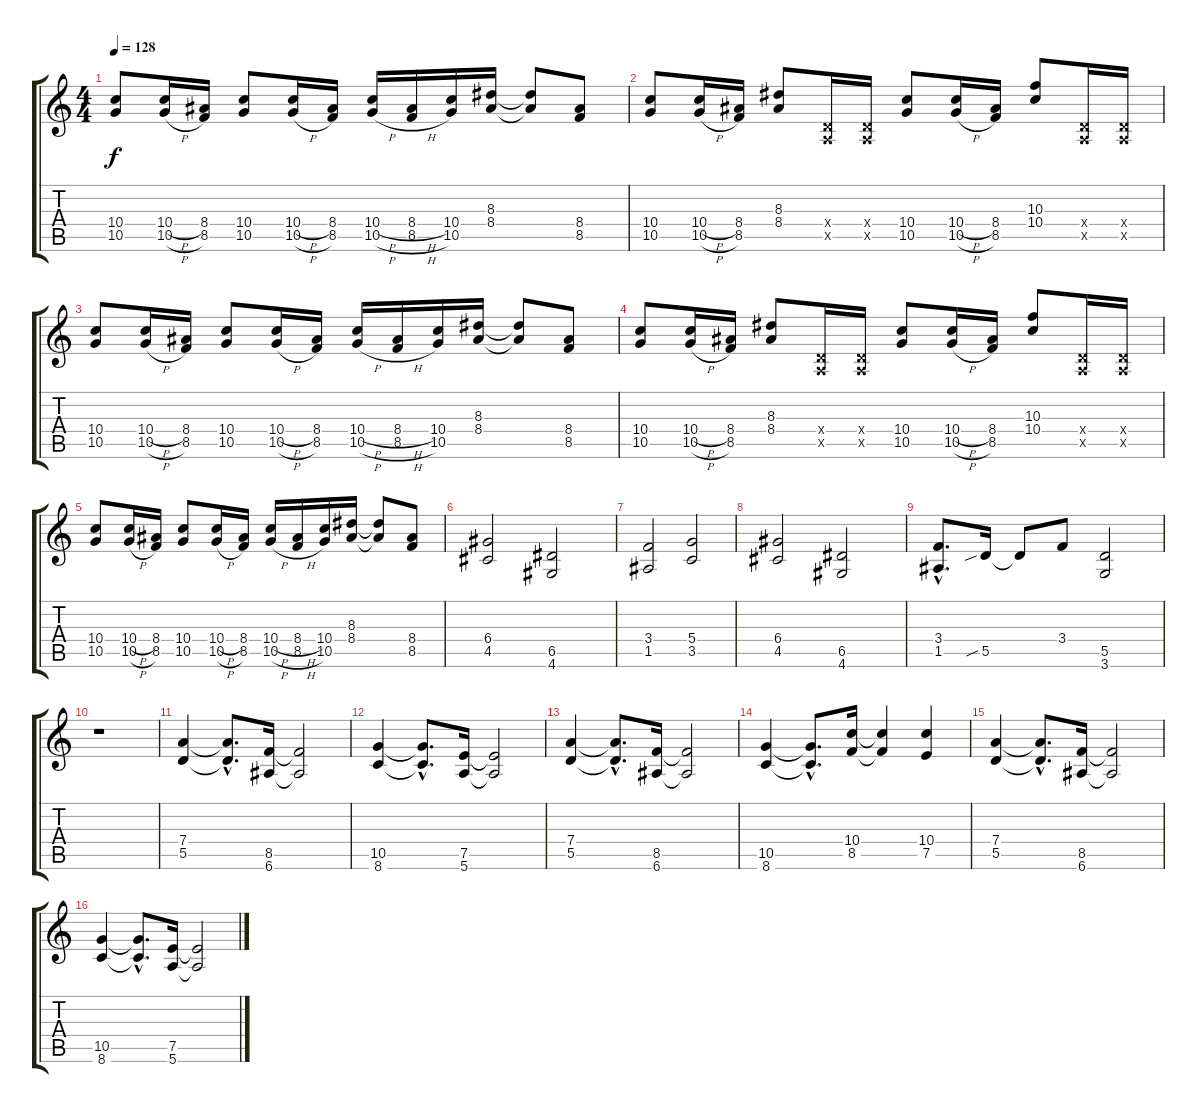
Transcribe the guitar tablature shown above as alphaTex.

\track "" {instrument distortionguitar}
\staff {score tabs}
\tuning (E4 B3 G3 D3 A2 E2) {hide}
\ts (4 4)
\tempo 128
\clef g2
\ks c
(10.4 10.5).8{dy f} (10.4{h} 10.5{h}).16 (8.4 8.5).16 (10.4 10.5).8 (10.4{h} 10.5{h}).16 (8.4 8.5).16 (10.4{h} 10.5{h}).16 (8.4{h} 8.5{h}).16 (10.4 10.5).16 (8.3 8.4).16 (8.3{t} 8.4{t}).8 (8.4 8.5).8 |
(10.4 10.5).8 (10.4{h} 10.5{h}).16 (8.4 8.5).16 (8.3 8.4).8 (0.4{x} 0.5{x}).16 (0.4{x} 0.5{x}).16 (10.4 10.5).8 (10.4{h} 10.5{h}).16 (8.4 8.5).16 (10.3 10.4).8 (0.4{x} 0.5{x}).16 (0.4{x} 0.5{x}).16 |
(10.4 10.5).8 (10.4{h} 10.5{h}).16 (8.4 8.5).16 (10.4 10.5).8 (10.4{h} 10.5{h}).16 (8.4 8.5).16 (10.4{h} 10.5{h}).16 (8.4{h} 8.5{h}).16 (10.4 10.5).16 (8.3 8.4).16 (8.3{t} 8.4{t}).8 (8.4 8.5).8 |
(10.4 10.5).8 (10.4{h} 10.5{h}).16 (8.4 8.5).16 (8.3 8.4).8 (0.4{x} 0.5{x}).16 (0.4{x} 0.5{x}).16 (10.4 10.5).8 (10.4{h} 10.5{h}).16 (8.4 8.5).16 (10.3 10.4).8 (0.4{x} 0.5{x}).16 (0.4{x} 0.5{x}).16 |
(10.4 10.5).8 (10.4{h} 10.5{h}).16 (8.4 8.5).16 (10.4 10.5).8 (10.4{h} 10.5{h}).16 (8.4 8.5).16 (10.4{h} 10.5{h}).16 (8.4{h} 8.5{h}).16 (10.4 10.5).16 (8.3 8.4).16 (8.3{t} 8.4{t}).8 (8.4 8.5).8 |
(6.4 4.5).2 (6.5 4.6).2 |
(3.4 1.5).2 (5.4 3.5).2 |
(6.4 4.5).2 (6.5 4.6).2 |
(3.4{hac} 1.5{hac}).8{d} 5.5{sib}.16 5.5{t}.8 3.4.8 (5.5 3.6).2 |
r.1 |
(7.4 5.5).4 (7.4{hac t} 5.5{hac t}).8{d} (8.5 6.6).16 (8.5{t} 6.6{t}).2 |
(10.5 8.6).4 (10.5{hac t} 8.6{hac t}).8{d} (7.5 5.6).16 (7.5{t} 5.6{t}).2 |
(7.4 5.5).4 (7.4{hac t} 5.5{hac t}).8{d} (8.5 6.6).16 (8.5{t} 6.6{t}).2 |
(10.5 8.6).4 (10.5{hac t} 8.6{hac t}).8{d} (10.4 8.5).16 (10.4{t} 8.5{t}).4 (10.4 7.5).4 |
(7.4 5.5).4 (7.4{hac t} 5.5{hac t}).8{d} (8.5 6.6).16 (8.5{t} 6.6{t}).2 |
(10.5 8.6).4 (10.5{hac t} 8.6{hac t}).8{d} (7.5 5.6).16 (7.5{t} 5.6{t}).2
